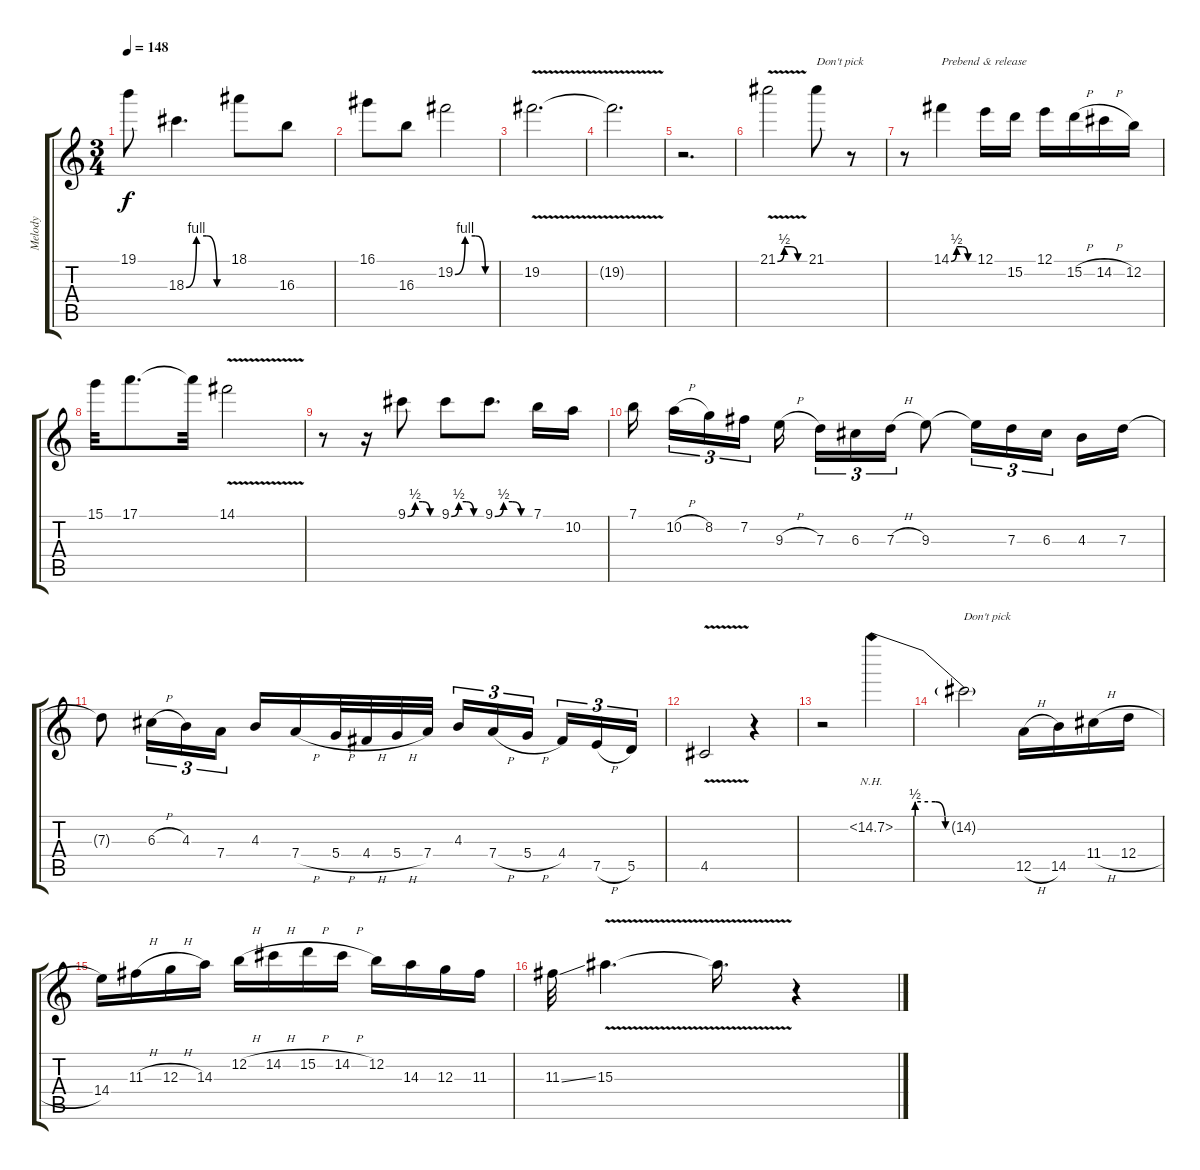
\track ("Melody" "Melody") {instrument overdrivenguitar}
\staff {score tabs}
\tuning (E4 B3 G3 D3 A2 E2) {hide}
\ts (3 4)
\tempo 148
\clef g2
\ks c
19.1.8{dy f} 18.3{be (custom 0 0 15 4 30 4 45 0 60 0)}.4{d} 18.1.8 16.3.8 |
16.1.8 16.3.8 19.2{be (custom 0 0 15 4 30 4 45 0 60 0)}.2 |
19.2{v}.2{d} |
19.2{t}.2{d} |
r.2{d} |
21.1{be (custom 0 0 15 2 30 2 45 0 60 0) v}.2 21.1.8{txt "Don't pick"} r.8 |
r.8 14.1{be (custom 0 0 15 2 30 2 45 0 60 0)}.4{txt "Prebend & release"} 12.1.16 15.2.16 12.1.16 15.2{h}.16 14.2{h}.16 12.2.16 |
15.1.32 17.1.8{d} 17.1{t}.32 14.1{v}.2 |
r.8 r.16 9.1{be (custom 0 0 15 2 30 2 45 0 60 0)}.8 9.1{be (custom 0 0 15 2 30 2 45 0 60 0)}.8 9.1{be (custom 0 0 15 2 30 2 45 0 60 0)}.8{d} 7.1.16 10.2.16 |
7.1.16 10.2{h}.16{tu (3 2)} 8.2.16{tu (3 2)} 7.2.16{tu (3 2)} 9.3{h}.16 7.3.16{tu (3 2)} 6.3.16{tu (3 2)} 7.3{h}.16{tu (3 2)} 9.3.8 9.3{t}.16{tu (3 2)} 7.3.16{tu (3 2)} 6.3.16{tu (3 2)} 4.3.16 7.3.16 |
7.3{t}.8 6.3{h}.16{tu (3 2)} 4.3.16{tu (3 2)} 7.4.16{tu (3 2)} 4.3.16 7.4{h}.16 5.4{h}.32 4.4{h}.32 5.4{h}.32 7.4.32 4.3.16{tu (3 2)} 7.4{h}.16{tu (3 2)} 5.4{h}.16{tu (3 2)} 4.4.16{tu (3 2)} 7.5{h}.16{tu (3 2)} 5.5.16{tu (3 2)} |
4.5{v}.2 r.4 |
r.2 14.2{be (custom 0 0 10 0 10 2 20 2 25 0 60 0) nh}.4 |
14.2{t}.2{txt "Don't pick"} 12.5{h}.16 14.5.16 11.4{h}.16 12.4{h}.16 |
14.4.16 11.3{h}.16 12.3{h}.16 14.3.16 12.2{h}.16 14.2{h}.16 15.2{h}.16 14.2{h}.16 12.2.16 14.3.16 12.3.16 11.3.16 |
11.3{ss}.32 15.3{v}.4{d} 15.3{t}.16{d} r.4
